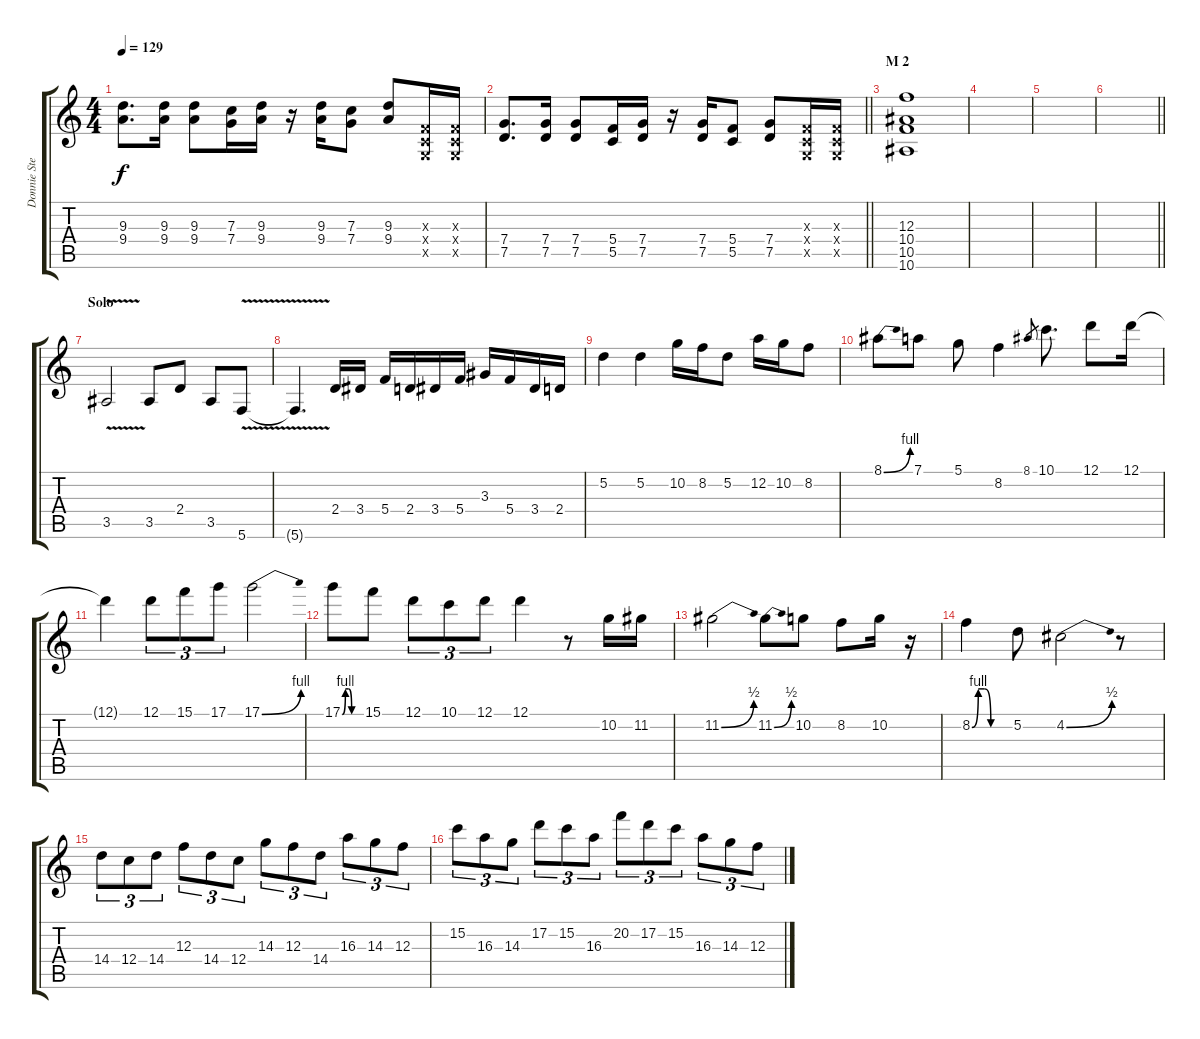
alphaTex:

\track ("Donnie Steele" "Donnie Ste") {instrument distortionguitar}
\staff {score tabs}
\tuning (D4 A3 F3 C3 G2 C2) {hide}
\ts (4 4)
\tempo 129
\clef g2
\ks c
(9.3 9.4).8{d dy f} (9.3 9.4).16 (9.3 9.4).8 (7.3 7.4).16 (9.3 9.4).16 r.16 (9.3 9.4).16 (7.3 7.4).8 (9.3 9.4).8 (0.3{x} 0.4{x} 0.5{x}).16 (0.3{x} 0.4{x} 0.5{x}).16 |
\barLineRight lightlight
(7.4 7.5).8{d} (7.4 7.5).16 (7.4 7.5).8 (5.4 5.5).16 (7.4 7.5).16 r.16 (7.4 7.5).16 (5.4 5.5).8 (7.4 7.5).8 (0.3{x} 0.4{x} 0.5{x}).16 (0.3{x} 0.4{x} 0.5{x}).16 |
\section ("" "M 2")
(12.3 10.4 10.5 10.6).1 |
|
|
\barLineRight lightlight
|
\section ("" "Solo")
3.5{v}.2{volume 13 balance 8 instrument distortionguitar} 3.5.8 2.4.8 3.5.8 5.6{v}.8 |
5.6{t}.4{d} 2.4.16 3.4.16 5.4.16 2.4.16 3.4.16 5.4.16 3.3.16 5.4.16 3.4.16 2.4.16 |
5.2.4 5.2.4 10.2.16 8.2.16 5.2.8 12.2.16 10.2.16 8.2.8 |
8.1{be (bend 0 0 60 4)}.8 7.1.8 5.1.8 8.2.4 8.1.8{gr} 10.1.8{d} 12.1.8 12.1.16 |
12.1{t}.4 12.1.8{tu (3 2)} 15.1.8{tu (3 2)} 17.1.8{tu (3 2)} 17.1{be (bend 0 0 60 4)}.2 |
17.1{be (custom 0 0 10 4 20 4 30 0 60 0)}.8 15.1.8 12.1.8{tu (3 2)} 10.1.8{tu (3 2)} 12.1.8{tu (3 2)} 12.1.4 r.8 10.2.16 11.2.16 |
11.2{be (bend 0 0 60 2)}.2 11.2{be (bend 0 0 60 2)}.8 10.2.8 8.2.8 10.2.16 r.16 |
8.2{be (custom 0 0 10 4 20 4 30 0 60 0)}.4 5.2.8 4.2{be (bend 0 0 60 2)}.2 r.8 |
14.4.8{tu (3 2)} 12.4.8{tu (3 2)} 14.4.8{tu (3 2)} 12.3.8{tu (3 2)} 14.4.8{tu (3 2)} 12.4.8{tu (3 2)} 14.3.8{tu (3 2)} 12.3.8{tu (3 2)} 14.4.8{tu (3 2)} 16.3.8{tu (3 2)} 14.3.8{tu (3 2)} 12.3.8{tu (3 2)} |
15.2.8{tu (3 2)} 16.3.8{tu (3 2)} 14.3.8{tu (3 2)} 17.2.8{tu (3 2)} 15.2.8{tu (3 2)} 16.3.8{tu (3 2)} 20.2.8{tu (3 2)} 17.2.8{tu (3 2)} 15.2.8{tu (3 2)} 16.3.8{tu (3 2)} 14.3.8{tu (3 2)} 12.3.8{tu (3 2)}
